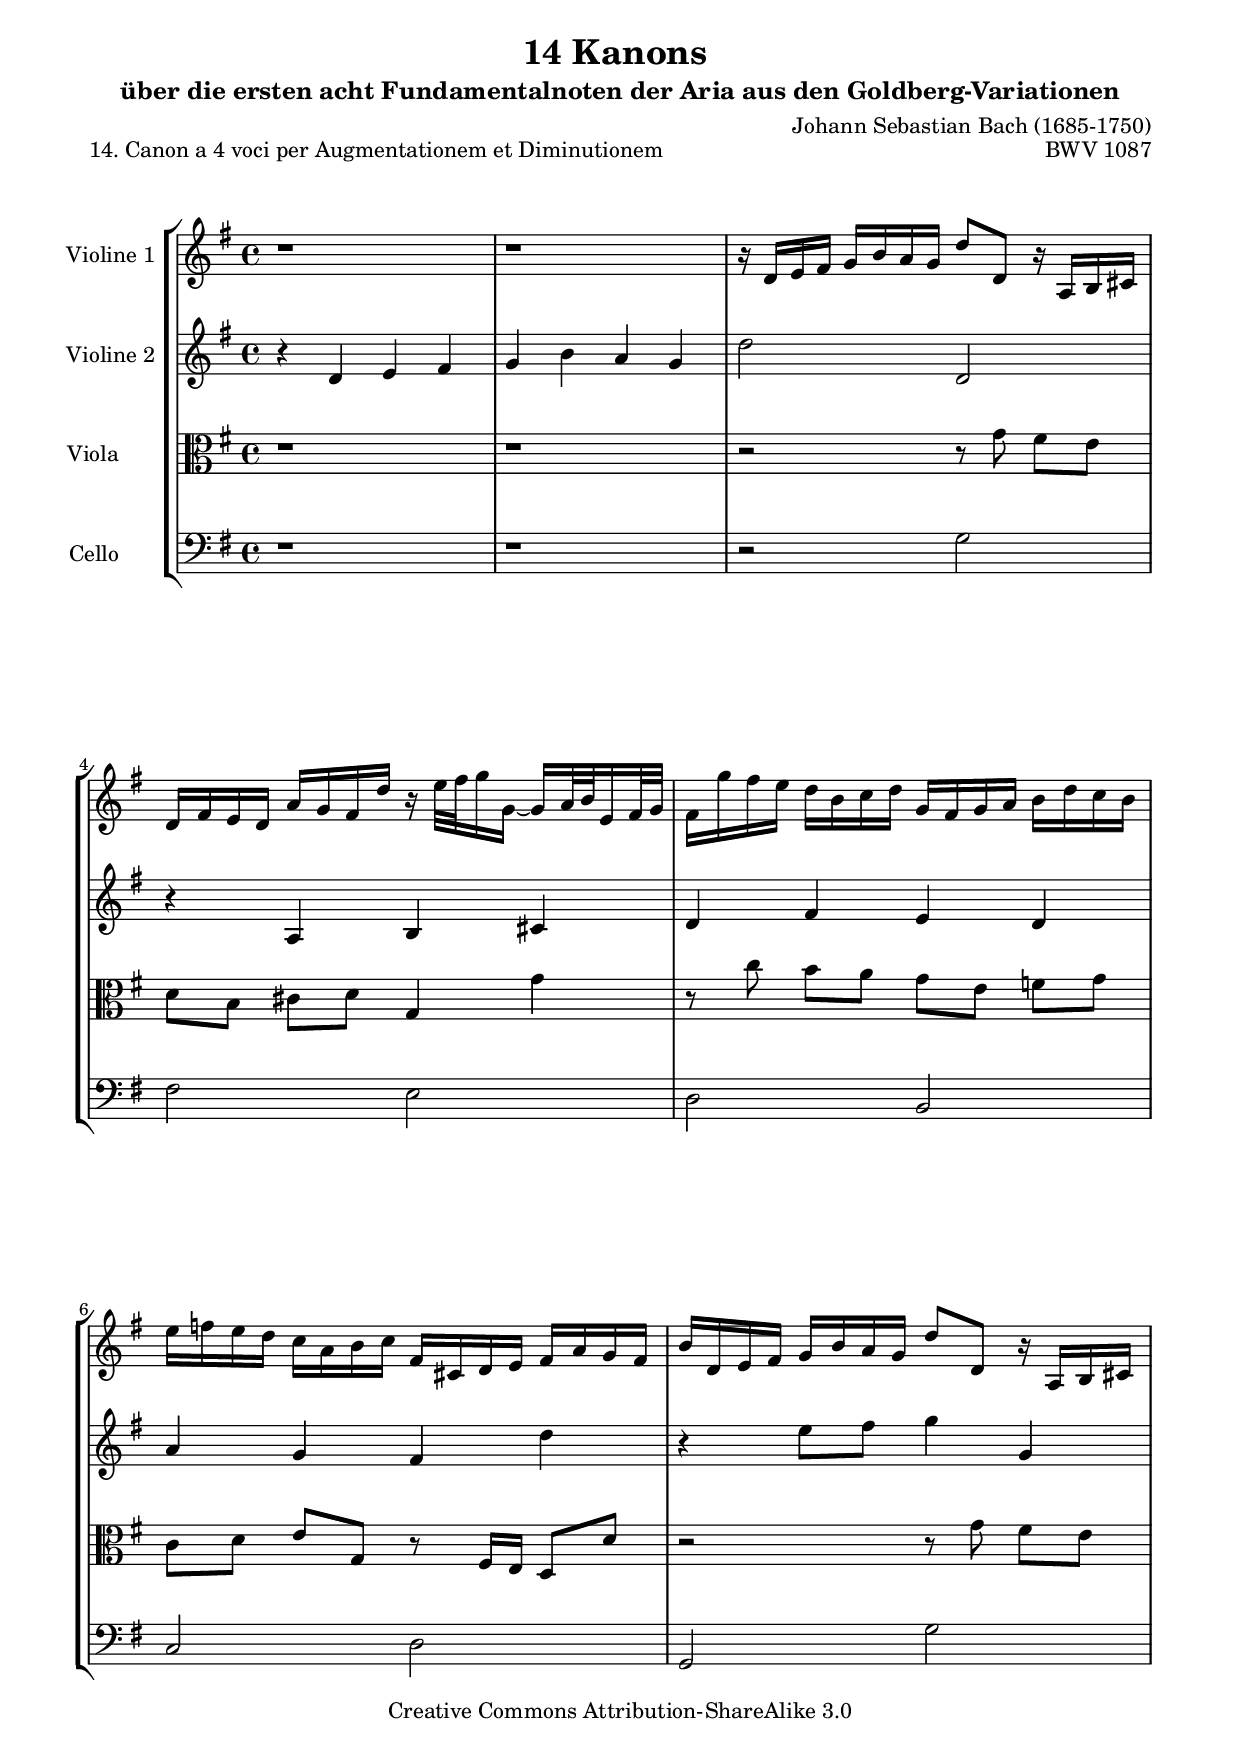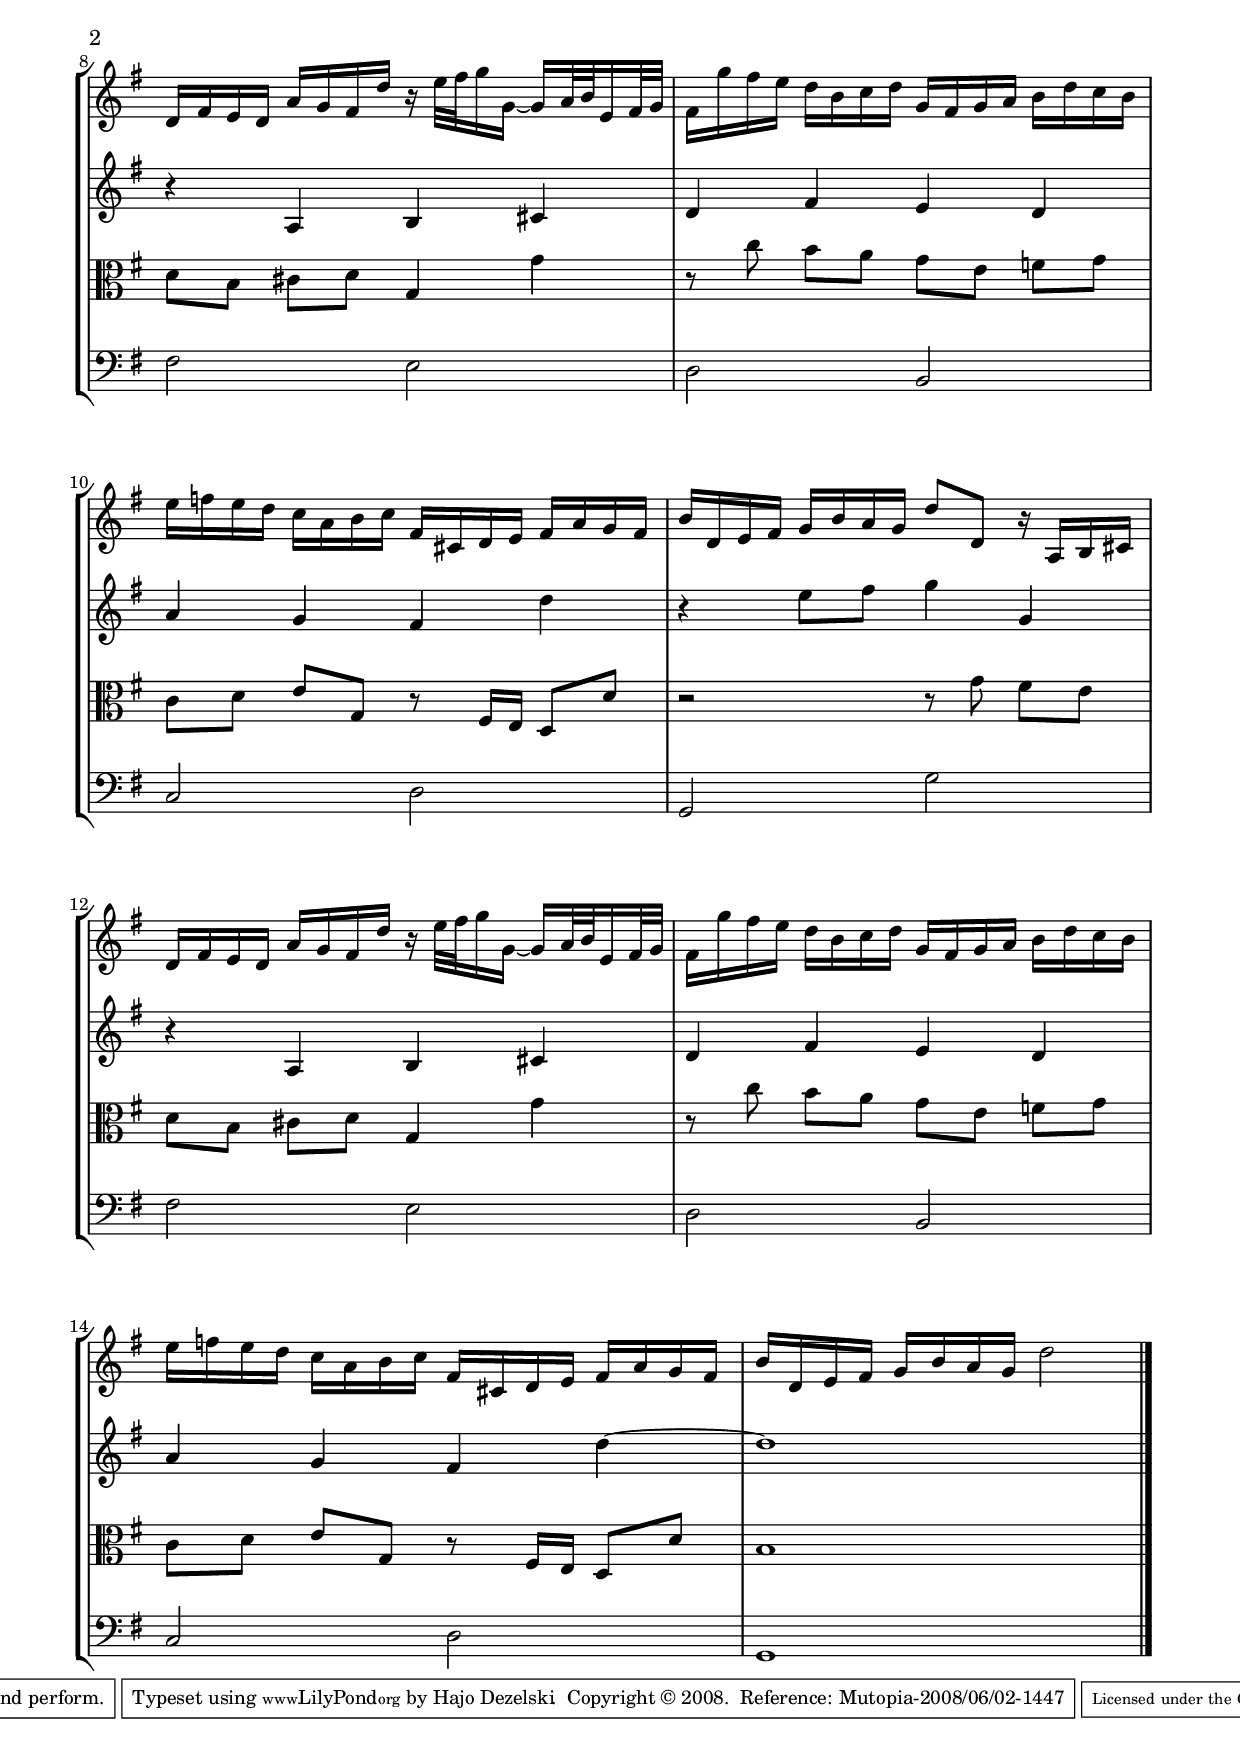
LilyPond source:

\version "2.11.46"

\paper {
    page-top-space = #0.0
    %indent = 0.0
    line-width = 18.0\cm
    ragged-bottom = ##f
    ragged-last-bottom = ##f
}

% #(set-default-paper-size "a4")

#(set-global-staff-size 19)

\header {
        title = "14 Kanons "
        subtitle = "über die ersten acht Fundamentalnoten der Aria aus den Goldberg-Variationen"
        piece = "14. Canon a 4 voci per Augmentationem et Diminutionem  "
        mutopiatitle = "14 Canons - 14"
        composer = "Johann Sebastian Bach (1685-1750)"
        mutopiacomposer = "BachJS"
        opus = "BWV 1087"
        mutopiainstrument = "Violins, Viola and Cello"
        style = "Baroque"
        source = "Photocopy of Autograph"
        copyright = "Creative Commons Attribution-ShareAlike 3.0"
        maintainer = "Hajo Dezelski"
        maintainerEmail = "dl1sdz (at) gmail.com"
	
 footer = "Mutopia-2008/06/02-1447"
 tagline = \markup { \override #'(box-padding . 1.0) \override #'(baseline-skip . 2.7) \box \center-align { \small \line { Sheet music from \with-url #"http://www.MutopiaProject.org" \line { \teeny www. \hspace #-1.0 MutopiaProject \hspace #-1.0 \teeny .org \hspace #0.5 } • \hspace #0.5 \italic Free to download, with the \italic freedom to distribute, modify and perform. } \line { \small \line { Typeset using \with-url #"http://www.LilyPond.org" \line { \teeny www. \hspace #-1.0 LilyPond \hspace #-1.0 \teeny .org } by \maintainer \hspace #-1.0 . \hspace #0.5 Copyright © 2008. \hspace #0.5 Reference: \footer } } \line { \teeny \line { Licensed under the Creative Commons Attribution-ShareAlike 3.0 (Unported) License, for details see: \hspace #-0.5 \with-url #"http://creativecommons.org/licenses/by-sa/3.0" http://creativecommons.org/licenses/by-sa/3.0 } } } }
}


global= {
       \time 4/4
       \key g \major
     }

    violinOne = \new Voice { \relative c'{
       \set Staff.instrumentName = "Violine 1 "
       \set Staff.midiInstrument = "violin"
       r1 | % 1
       r1 | % 2
       r16 d16 [e fis ] g [ b a g ] d'8 [ d, ] r16 a16 [ b cis ] | % 3
       d16 [ fis e d ] a' [ g fis d' ] r16 e32 [ fis g16 g, ] ~ g16 [ a32  b e,16 fis32 g ] | % 4
       fis16 [ g' fis e ] d [ b c d ] g, [ fis g a ] b [ d c b ] | % 5
       e16 [ f e d ] c [ a b c ] fis, [cis d e ] fis [ a g fis ] | % 6
       b16 [ d, e fis ] g [ b a g ] d'8 [ d, ] r16 a16 [ b cis ] | % 7
       d16 [ fis e d ] a' [ g fis d' ] r16 e32 [ fis g16 g, ] ~ g16 [ a32  b e,16 fis32 g ] | % 8
       fis16 [ g' fis e ] d [ b c d ] g, [ fis g a ] b [ d c b ] | % 9
       e16 [ f e d ] c [ a b c ] fis, [cis d e ] fis [ a g fis ] | % 10
       b16 [ d, e fis ] g [ b a g ] d'8 [ d, ] r16 a16 [ b cis ] | % 11
       d16 [ fis e d ] a' [ g fis d' ] r16 e32 [ fis g16 g, ] ~ g16 [ a32  b e,16 fis32 g ] | % 12
       fis16 [ g' fis e ] d [ b c d ] g, [ fis g a ] b [ d c b ] | % 13
       e16 [ f e d ] c [ a b c ] fis, [cis d e ] fis [ a g fis ] | % 14
       b16 [ d, e fis ] g [ b a g ] d'2 \bar "|." }}

     violinTwo = \new Voice { \relative c'{
       \set Staff.instrumentName = "Violine 2 "
       \set Staff.midiInstrument = "violin"
       r4 d4 e fis| % 1
       g4 b a g | % 2
       d'2 d, | % 3
	   r4 a4 b cis| % 4
       d4 fis e d | % 5
       a'4 g fis d' | % 6
       r4 e8 [ fis ] g4 g, | % 7
	   r4 a,4 b cis| % 8
       d4 fis e d | % 9
       a'4 g fis d' | % 10
       r4 e8 [ fis ] g4 g, | % 11
	   r4 a,4 b cis| % 12
       d4 fis e d | % 13
       a'4 g fis d' ~ | % 14
       d1  \bar "|." }}
 

     viola = \new Voice { \relative c'' {
       \set Staff.instrumentName = "Viola       "
       \set Staff.midiInstrument = "viola"
       \clef alto
       r1 | % 1
       r1 | % 2
       r2 r8 g8 fis8 [ e ] | % 3
       d8 [ b ] cis [ d ] g,4 g'4 | % 4
       r8 c8 b [ a ] g [ e ] f [ g ] | % 5 
       c,8 [ d ] e [ g, ] r8 fis16 [ e ]  d8 d' | % 6
      r2 r8 g8 fis8 [ e ] | % 7
       d8 [ b ] cis [ d ] g,4 g'4 | % 8
       r8 c8 b [ a ] g [ e ] f [ g ] | % 9 
       c,8 [ d ] e [ g, ] r8 fis16 [ e ]  d8 d' | % 10
      r2 r8 g8 fis8 [ e ] | % 11
       d8 [ b ] cis [ d ] g,4 g'4 | % 12
       r8 c8 b [ a ] g [ e ] f [ g ] | % 13 
       c,8 [ d ] e [ g, ] r8 fis16 [ e ]  d8 d' | % 14
       b1  \bar "|."}}

     cello = \new Voice { \relative c' {
       \set Staff.instrumentName = "Cello       "
       \set Staff.midiInstrument = "cello"
       \clef bass
 	   r1 | % 1
	   r1 | % 2
       r2 g2 | % 3
	   fis2 e | % 4
	   d2 b | % 5
	   c2 d | % 6
	   g,2 g'2 | % 7
	   fis2 e | % 8
	   d2 b | % 9
	   c2 d | % 10
	   g,2 g' | % 11
	   fis2 e | % 12
	   d2 b | % 13
	   c2 d | % 14
	   g,1 \bar "|." }}

     \score {
        \new StaffGroup <<
           \new Staff << \global \violinOne >>
           \new Staff << \global \violinTwo >>
           \new Staff << \global \viola >>
           \new Staff << \global \cello >>
        >>
        \layout { }
        \midi { }
     }
